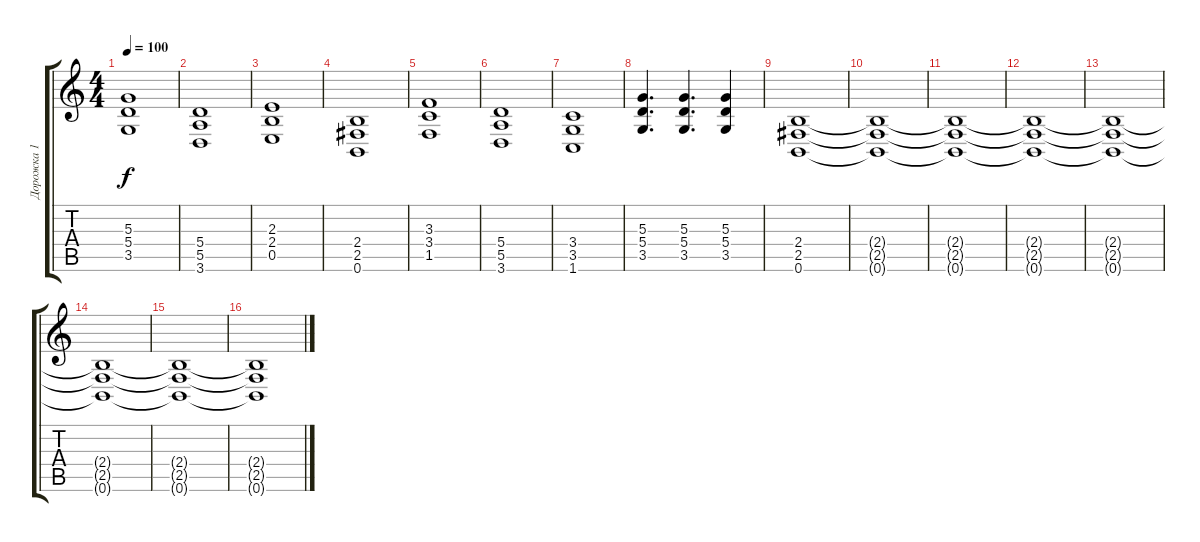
\track ("Дорожка 1" "Дорожка 1") {instrument overdrivenguitar}
\staff {score tabs}
\tuning (B3 Gb3 D3 A2 E2 B1) {hide}
\ts (4 4)
\tempo 100
\clef g2
\ks c
(5.3 5.4 3.5).1{dy f} |
(5.4 5.5 3.6).1 |
(2.3 2.4 0.5).1 |
(2.4 2.5 0.6).1 |
(3.3 3.4 1.5).1 |
(5.4 5.5 3.6).1 |
(3.4 3.5 1.6).1 |
(5.3 5.4 3.5).4{d} (5.3 5.4 3.5).4{d} (5.3 5.4 3.5).4 |
(2.4 2.5 0.6).1 |
(2.4{t} 2.5{t} 0.6{t}).1 |
(2.4{t} 2.5{t} 0.6{t}).1 |
(2.4{t} 2.5{t} 0.6{t}).1 |
(2.4{t} 2.5{t} 0.6{t}).1 |
(2.4{t} 2.5{t} 0.6{t}).1 |
(2.4{t} 2.5{t} 0.6{t}).1 |
(2.4{t} 2.5{t} 0.6{t}).1
